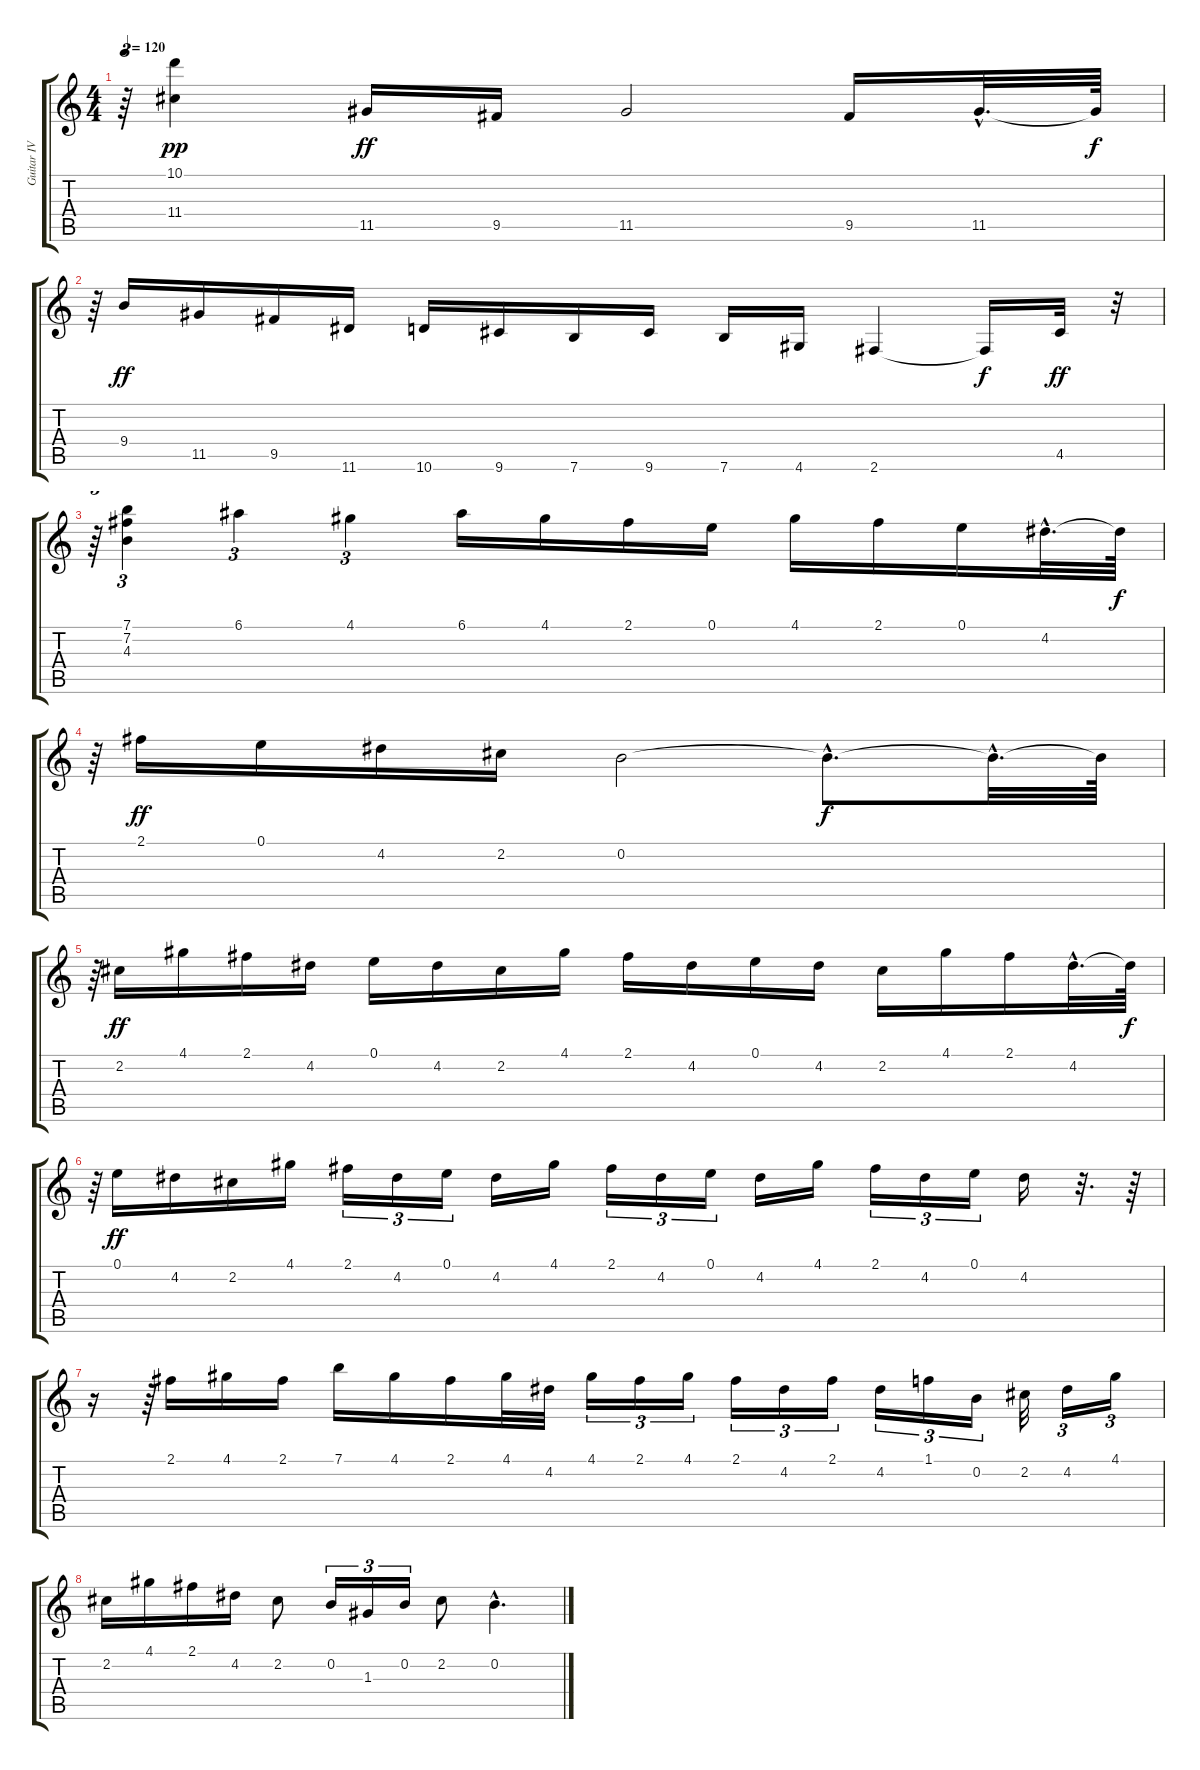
\track ("Guitar IV" "Guitar IV") {instrument distortionguitar}
\staff {score tabs}
\tuning (E4 B3 G3 D3 A2 E2) {hide}
\ts (4 4)
\tempo 120
\clef g2
\ks c
r.64{tu (3 2) dy f} (10.1 11.4).4{dy pp} 11.5.16{dy ff} 9.5.16 11.5.2 9.5.16 11.5{hac}.32{d} 11.5{t}.64{dy f} |
r.64{tu (3 2)} 9.4.16{dy ff} 11.5.16 9.5.16 11.6.16 10.6.16 9.6.16 7.6.16 9.6.16 7.6.16 4.6.16 2.6.4 2.6{t}.16{dy f} 4.5.32{dy ff} r.32{tu (3 2)} |
r.64{tu (3 2)} (7.1 7.2 4.3).4{tu (3 2)} 6.1.4{tu (3 2)} 4.1.4{tu (3 2)} 6.1.16 4.1.16 2.1.16 0.1.16 4.1.16 2.1.16 0.1.16 4.2{hac}.32{d} 4.2{t}.64{dy f} |
r.64{tu (3 2)} 2.1.16{dy ff} 0.1.16 4.2.16 2.2.16 0.2.2 0.2{hac t}.8{d dy f} 0.2{hac t}.32{d} 0.2{t}.64 |
r.64{tu (3 2)} 2.2.16{dy ff} 4.1.16 2.1.16 4.2.16 0.1.16 4.2.16 2.2.16 4.1.16 2.1.16 4.2.16 0.1.16 4.2.16 2.2.16 4.1.16 2.1.16 4.2{hac}.32{d} 4.2{t}.64{dy f} |
r.64{tu (3 2)} 0.1.16{dy ff} 4.2.16 2.2.16 4.1.16 2.1.16{tu (3 2)} 4.2.16{tu (3 2)} 0.1.16{tu (3 2)} 4.2.16 4.1.16 2.1.16{tu (3 2)} 4.2.16{tu (3 2)} 0.1.16{tu (3 2)} 4.2.16 4.1.16 2.1.16{tu (3 2)} 4.2.16{tu (3 2)} 0.1.16{tu (3 2)} 4.2.16 r.32{d} r.64 |
r.16 r.64{tu (3 2)} 2.1.16 4.1.16 2.1.16 7.1.16 4.1.16 2.1.16 4.1.32 4.2.32 4.1.16{tu (3 2)} 2.1.16{tu (3 2)} 4.1.16{tu (3 2)} 2.1.16{tu (3 2)} 4.2.16{tu (3 2)} 2.1.16{tu (3 2)} 4.2.16{tu (3 2)} 1.1.16{tu (3 2)} 0.2.16{tu (3 2)} 2.2.32 4.2.16{tu (3 2)} 4.1.16{tu (3 2)} |
2.2.16 4.1.16 2.1.16 4.2.16 2.2.8 0.2.16{tu (3 2)} 1.3.16{tu (3 2)} 0.2.16{tu (3 2)} 2.2.8 0.2{hac}.4{d}
